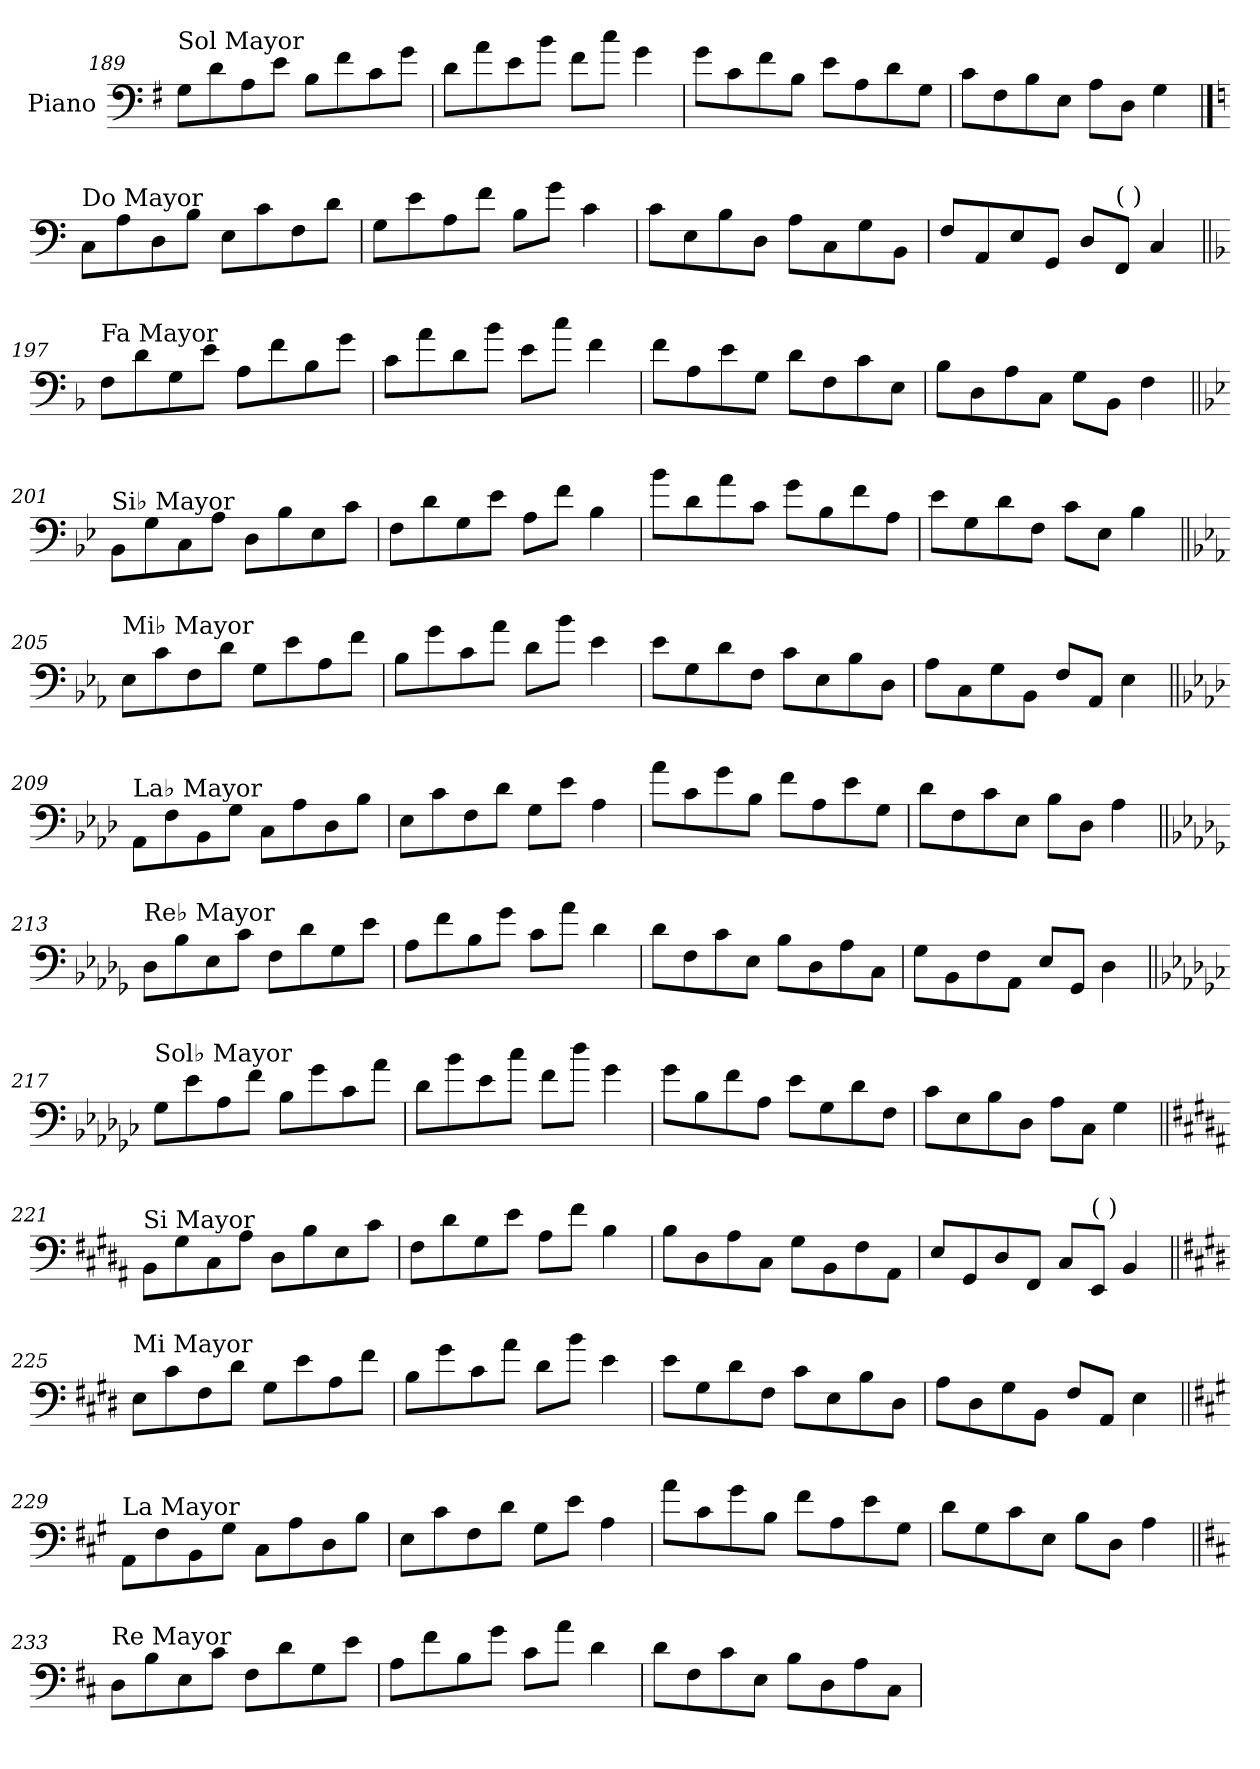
**kern
*part1
*staff1
*I"Piano
*I'Pno.
!!LO:LB:g=z
*clefF4
*k[f#]
=189
!LO:TX:a:t=Sol Mayor
8G\L
8d\
8A\
8e\J
8B\L
8f#\
8c\
8g\J
=190
8d\L
8a\
8e\
8b\J
8f#\L
8cc\J
4g\
=191
8g\L
8c\
8f#\
8B\J
8e\L
8A\
8d\
8G\J
=192
8c\L
8F#\
8B\
8E\J
8A\L
8D\J
4G\
!!LO:PB:g=z
==193
*k[]
!LO:TX:a:t=Do Mayor
8C\L
8A\
8D\
8B\J
8E\L
8c\
8F\
8d\J
=194
8G\L
8e\
8A\
8f\J
8B\L
8g\J
4c\
=195
8c\L
8E\
8B\
8D\J
8A\L
8C\
8G\
8BB\J
=196
8F/L
8AA/
8E/
8GG/J
8D/L
!LO:TX:a:t=(    )
8FF/J
4C/
!!LO:LB:g=z
=197||
*k[b-]
!LO:TX:a:t=Fa Mayor
8F\L
8d\
8G\
8e\J
8A\L
8f\
8B-\
8g\J
=198
8c\L
8a\
8d\
8b-\J
8e\L
8cc\J
4f\
=199
8f\L
8A\
8e\
8G\J
8d\L
8F\
8c\
8E\J
=200
8B-\L
8D\
8A\
8C\J
8G\L
8BB-\J
4F\
!!LO:LB:g=z
=201||
*k[b-e-]
!LO:TX:a:t=Si♭ Mayor
8BB-\L
8G\
8C\
8A\J
8D\L
8B-\
8E-\
8c\J
=202
8F\L
8d\
8G\
8e-\J
8A\L
8f\J
4B-\
=203
8b-\L
8d\
8a\
8c\J
8g\L
8B-\
8f\
8A\J
=204
8e-\L
8G\
8d\
8F\J
8c\L
8E-\J
4B-\
!!LO:LB:g=z
=205||
*k[b-e-a-]
!LO:TX:a:t=Mi♭ Mayor
8E-\L
8c\
8F\
8d\J
8G\L
8e-\
8A-\
8f\J
=206
8B-\L
8g\
8c\
8a-\J
8d\L
8b-\J
4e-\
=207
8e-\L
8G\
8d\
8F\J
8c\L
8E-\
8B-\
8D\J
=208
8A-\L
8C\
8G\
8BB-\J
8F/L
8AA-/J
4E-\
!!LO:LB:g=z
=209||
*k[b-e-a-d-]
!LO:TX:a:t=La♭ Mayor
8AA-\L
8F\
8BB-\
8G\J
8C\L
8A-\
8D-\
8B-\J
=210
8E-\L
8c\
8F\
8d-\J
8G\L
8e-\J
4A-\
=211
8a-\L
8c\
8g\
8B-\J
8f\L
8A-\
8e-\
8G\J
=212
8d-\L
8F\
8c\
8E-\J
8B-\L
8D-\J
4A-\
!!LO:LB:g=z
=213||
*k[b-e-a-d-g-]
!LO:TX:a:t=Re♭ Mayor
8D-\L
8B-\
8E-\
8c\J
8F\L
8d-\
8G-\
8e-\J
=214
8A-\L
8f\
8B-\
8g-\J
8c\L
8a-\J
4d-\
=215
8d-\L
8F\
8c\
8E-\J
8B-\L
8D-\
8A-\
8C\J
=216
8G-\L
8BB-\
8F\
8AA-\J
8E-/L
8GG-/J
4D-\
!!LO:PB:g=z
=217||
*k[b-e-a-d-g-c-]
!LO:TX:a:t=Sol♭ Mayor
8G-\L
8e-\
8A-\
8f\J
8B-\L
8g-\
8c-\
8a-\J
=218
8d-\L
8b-\
8e-\
8cc-\J
8f\L
8dd-\J
4g-\
=219
8g-\L
8B-\
8f\
8A-\J
8e-\L
8G-\
8d-\
8F\J
=220
8c-\L
8E-\
8B-\
8D-\J
8A-\L
8C-\J
4G-\
!!LO:LB:g=z
=221||
*k[f#c#g#d#a#]
!LO:TX:a:t=Si Mayor
8BB\L
8G#\
8C#\
8A#\J
8D#\L
8B\
8E\
8c#\J
=222
8F#\L
8d#\
8G#\
8e\J
8A#\L
8f#\J
4B\
=223
8B\L
8D#\
8A#\
8C#\J
8G#\L
8BB\
8F#\
8AA#\J
=224
8E/L
8GG#/
8D#/
8FF#/J
8C#/L
!LO:TX:a:t=(    )
8EE/J
4BB/
!!LO:LB:g=z
=225||
*k[f#c#g#d#]
!LO:TX:a:t=Mi Mayor
8E\L
8c#\
8F#\
8d#\J
8G#\L
8e\
8A\
8f#\J
=226
8B\L
8g#\
8c#\
8a\J
8d#\L
8b\J
4e\
=227
8e\L
8G#\
8d#\
8F#\J
8c#\L
8E\
8B\
8D#\J
=228
8A\L
8D#\
8G#\
8BB\J
8F#/L
8AA/J
4E\
!!LO:LB:g=z
=229||
*k[f#c#g#]
!LO:TX:a:t=La Mayor
8AA\L
8F#\
8BB\
8G#\J
8C#\L
8A\
8D\
8B\J
=230
8E\L
8c#\
8F#\
8d\J
8G#\L
8e\J
4A\
=231
8a\L
8c#\
8g#\
8B\J
8f#\L
8A\
8e\
8G#\J
=232
8d\L
8G#\
8c#\
8E\J
8B\L
8D\J
4A\
!!LO:LB:g=z
=233||
*k[f#c#]
!LO:TX:a:t=Re Mayor
8D\L
8B\
8E\
8c#\J
8F#\L
8d\
8G\
8e\J
=234
8A\L
8f#\
8B\
8g\J
8c#\L
8a\J
4d\
=235
8d\L
8F#\
8c#\
8E\J
8B\L
8D\
8A\
8C#\J
=
*-
